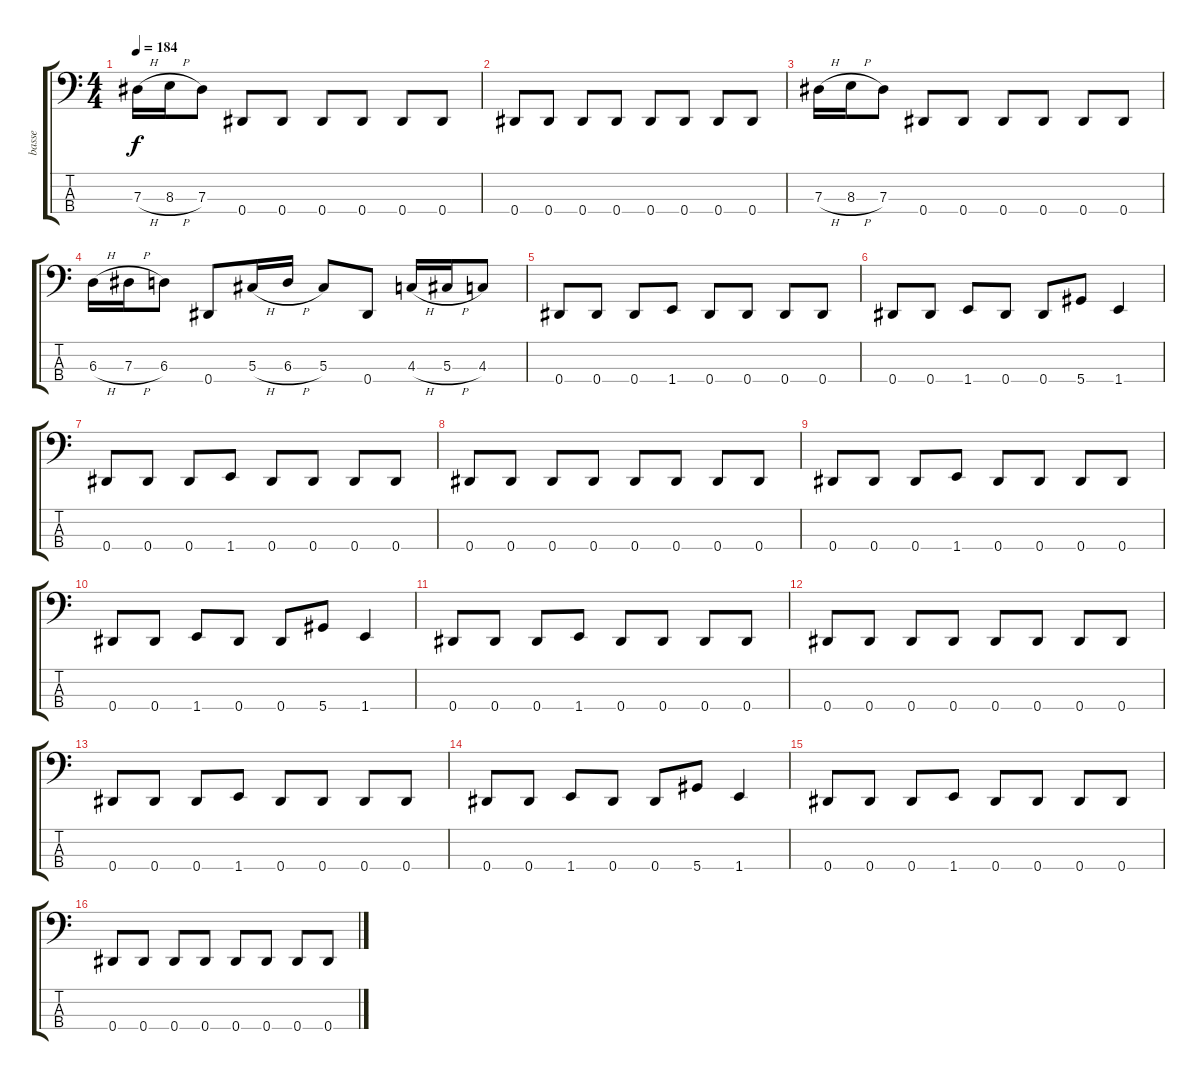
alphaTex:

\track ("basse" "basse") {instrument electricbasspick}
\staff {score tabs}
\tuning (Gb2 Db2 Ab1 Eb1) {hide}
\ts (4 4)
\tempo 184
\clef f4
\ks c
7.3{h}.16{dy f} 8.3{h}.16 7.3.8 0.4.8 0.4.8 0.4.8 0.4.8 0.4.8 0.4.8 |
0.4.8 0.4.8 0.4.8 0.4.8 0.4.8 0.4.8 0.4.8 0.4.8 |
7.3{h}.16 8.3{h}.16 7.3.8 0.4.8 0.4.8 0.4.8 0.4.8 0.4.8 0.4.8 |
6.3{h}.16 7.3{h}.16 6.3.8 0.4.8 5.3{h}.16 6.3{h}.16 5.3.8 0.4.8 4.3{h}.16 5.3{h}.16 4.3.8 |
0.4.8 0.4.8 0.4.8 1.4.8 0.4.8 0.4.8 0.4.8 0.4.8 |
0.4.8 0.4.8 1.4.8 0.4.8 0.4.8 5.4.8 1.4.4 |
0.4.8 0.4.8 0.4.8 1.4.8 0.4.8 0.4.8 0.4.8 0.4.8 |
0.4.8 0.4.8 0.4.8 0.4.8 0.4.8 0.4.8 0.4.8 0.4.8 |
0.4.8 0.4.8 0.4.8 1.4.8 0.4.8 0.4.8 0.4.8 0.4.8 |
0.4.8 0.4.8 1.4.8 0.4.8 0.4.8 5.4.8 1.4.4 |
0.4.8 0.4.8 0.4.8 1.4.8 0.4.8 0.4.8 0.4.8 0.4.8 |
0.4.8 0.4.8 0.4.8 0.4.8 0.4.8 0.4.8 0.4.8 0.4.8 |
0.4.8 0.4.8 0.4.8 1.4.8 0.4.8 0.4.8 0.4.8 0.4.8 |
0.4.8 0.4.8 1.4.8 0.4.8 0.4.8 5.4.8 1.4.4 |
0.4.8 0.4.8 0.4.8 1.4.8 0.4.8 0.4.8 0.4.8 0.4.8 |
0.4.8 0.4.8 0.4.8 0.4.8 0.4.8 0.4.8 0.4.8 0.4.8
